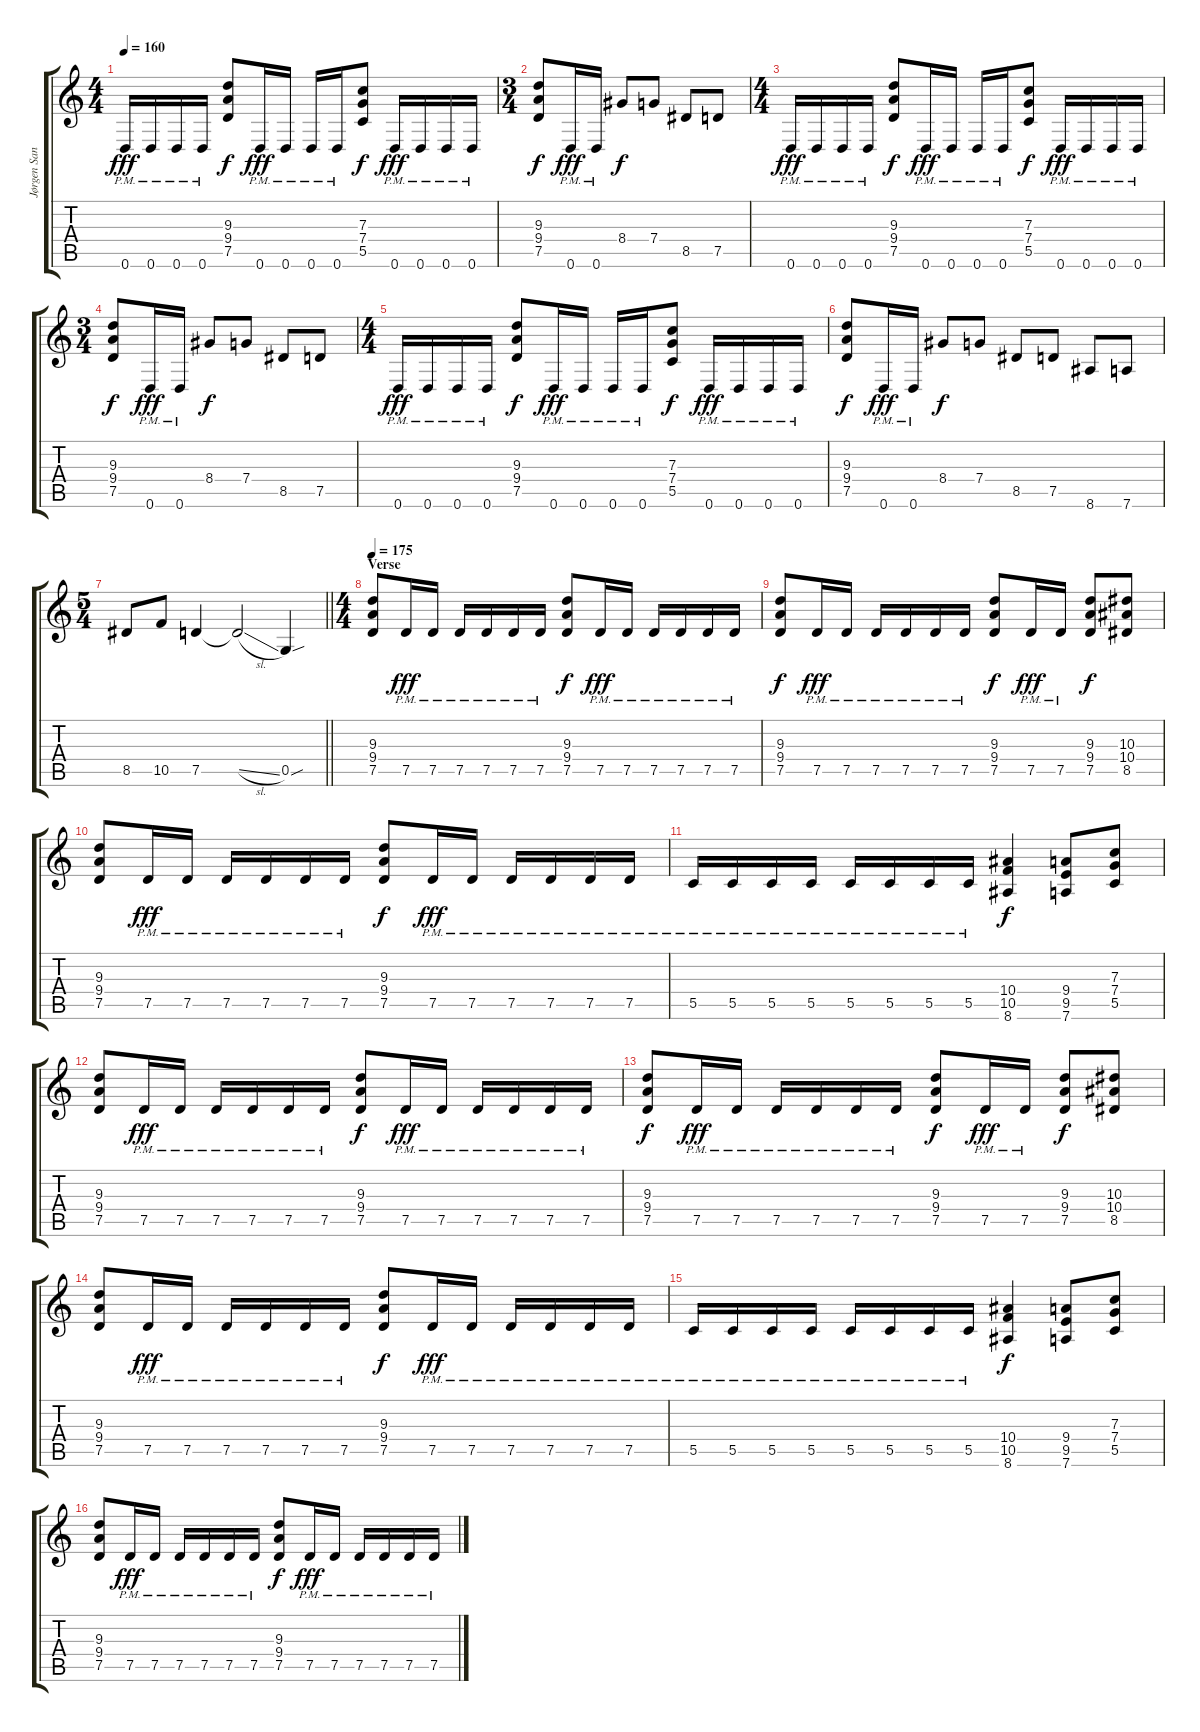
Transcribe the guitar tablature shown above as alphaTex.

\track ("Jørgen Sandau" "Jørgen San") {instrument distortionguitar}
\staff {score tabs}
\tuning (D4 A3 F3 C3 G2 D2) {hide}
\ts (4 4)
\tempo 160
\clef g2
\ks c
0.6{pm}.16{dy fff} 0.6{pm}.16 0.6{pm}.16 0.6{pm}.16 (9.3 9.4 7.5).8{dy f} 0.6{pm}.16{dy fff} 0.6{pm}.16 0.6{pm}.16 0.6{pm}.16 (7.3 7.4 5.5).8{dy f} 0.6{pm}.16{dy fff} 0.6{pm}.16 0.6{pm}.16 0.6{pm}.16 |
\ts (3 4)
(9.3 9.4 7.5).8{dy f} 0.6{pm}.16{dy fff} 0.6{pm}.16 8.4.8{dy f} 7.4.8 8.5.8 7.5.8 |
\ts (4 4)
0.6{pm}.16{dy fff} 0.6{pm}.16 0.6{pm}.16 0.6{pm}.16 (9.3 9.4 7.5).8{dy f} 0.6{pm}.16{dy fff} 0.6{pm}.16 0.6{pm}.16 0.6{pm}.16 (7.3 7.4 5.5).8{dy f} 0.6{pm}.16{dy fff} 0.6{pm}.16 0.6{pm}.16 0.6{pm}.16 |
\ts (3 4)
(9.3 9.4 7.5).8{dy f} 0.6{pm}.16{dy fff} 0.6{pm}.16 8.4.8{dy f} 7.4.8 8.5.8 7.5.8 |
\ts (4 4)
0.6{pm}.16{dy fff} 0.6{pm}.16 0.6{pm}.16 0.6{pm}.16 (9.3 9.4 7.5).8{dy f} 0.6{pm}.16{dy fff} 0.6{pm}.16 0.6{pm}.16 0.6{pm}.16 (7.3 7.4 5.5).8{dy f} 0.6{pm}.16{dy fff} 0.6{pm}.16 0.6{pm}.16 0.6{pm}.16 |
(9.3 9.4 7.5).8{dy f} 0.6{pm}.16{dy fff} 0.6{pm}.16 8.4.8{dy f} 7.4.8 8.5.8 7.5.8 8.6.8 7.6.8 |
\ts (5 4)
\barLineRight lightlight
8.5.8 10.5.8 7.5.4 7.5{sl t}.2 0.5{sou}.4 |
\ts (4 4)
\section ("" "Verse")
\tempo 175
(9.3 9.4 7.5).8 7.5{pm}.16{dy fff} 7.5{pm}.16 7.5{pm}.16 7.5{pm}.16 7.5{pm}.16 7.5{pm}.16 (9.3 9.4 7.5).8{dy f} 7.5{pm}.16{dy fff} 7.5{pm}.16 7.5{pm}.16 7.5{pm}.16 7.5{pm}.16 7.5{pm}.16 |
(9.3 9.4 7.5).8{dy f} 7.5{pm}.16{dy fff} 7.5{pm}.16 7.5{pm}.16 7.5{pm}.16 7.5{pm}.16 7.5{pm}.16 (9.3 9.4 7.5).8{dy f} 7.5{pm}.16{dy fff} 7.5{pm}.16 (9.3 9.4 7.5).8{dy f} (10.3 10.4 8.5).8 |
(9.3 9.4 7.5).8 7.5{pm}.16{dy fff} 7.5{pm}.16 7.5{pm}.16 7.5{pm}.16 7.5{pm}.16 7.5{pm}.16 (9.3 9.4 7.5).8{dy f} 7.5{pm}.16{dy fff} 7.5{pm}.16 7.5{pm}.16 7.5{pm}.16 7.5{pm}.16 7.5{pm}.16 |
5.5{pm}.16 5.5{pm}.16 5.5{pm}.16 5.5{pm}.16 5.5{pm}.16 5.5{pm}.16 5.5{pm}.16 5.5{pm}.16 (10.4 10.5 8.6).4{dy f} (9.4 9.5 7.6).8 (7.3 7.4 5.5).8 |
(9.3 9.4 7.5).8 7.5{pm}.16{dy fff} 7.5{pm}.16 7.5{pm}.16 7.5{pm}.16 7.5{pm}.16 7.5{pm}.16 (9.3 9.4 7.5).8{dy f} 7.5{pm}.16{dy fff} 7.5{pm}.16 7.5{pm}.16 7.5{pm}.16 7.5{pm}.16 7.5{pm}.16 |
(9.3 9.4 7.5).8{dy f} 7.5{pm}.16{dy fff} 7.5{pm}.16 7.5{pm}.16 7.5{pm}.16 7.5{pm}.16 7.5{pm}.16 (9.3 9.4 7.5).8{dy f} 7.5{pm}.16{dy fff} 7.5{pm}.16 (9.3 9.4 7.5).8{dy f} (10.3 10.4 8.5).8 |
(9.3 9.4 7.5).8 7.5{pm}.16{dy fff} 7.5{pm}.16 7.5{pm}.16 7.5{pm}.16 7.5{pm}.16 7.5{pm}.16 (9.3 9.4 7.5).8{dy f} 7.5{pm}.16{dy fff} 7.5{pm}.16 7.5{pm}.16 7.5{pm}.16 7.5{pm}.16 7.5{pm}.16 |
5.5{pm}.16 5.5{pm}.16 5.5{pm}.16 5.5{pm}.16 5.5{pm}.16 5.5{pm}.16 5.5{pm}.16 5.5{pm}.16 (10.4 10.5 8.6).4{dy f} (9.4 9.5 7.6).8 (7.3 7.4 5.5).8 |
(9.3 9.4 7.5).8 7.5{pm}.16{dy fff} 7.5{pm}.16 7.5{pm}.16 7.5{pm}.16 7.5{pm}.16 7.5{pm}.16 (9.3 9.4 7.5).8{dy f} 7.5{pm}.16{dy fff} 7.5{pm}.16 7.5{pm}.16 7.5{pm}.16 7.5{pm}.16 7.5{pm}.16
